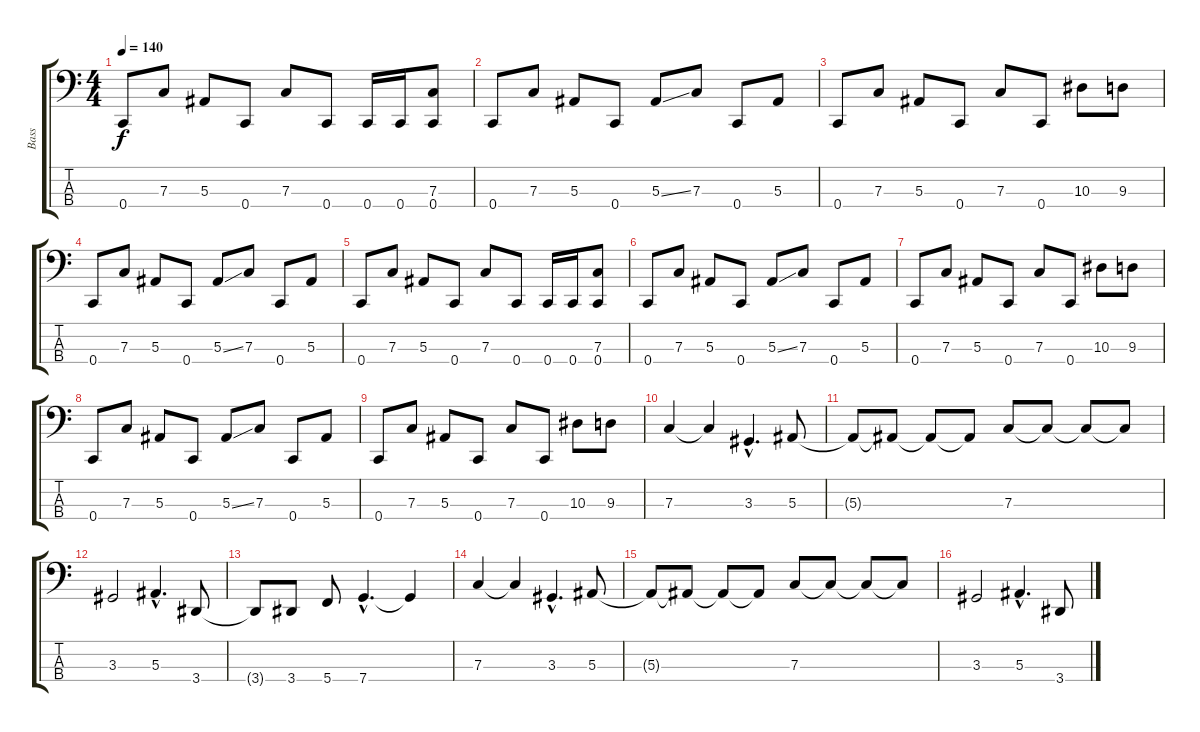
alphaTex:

\track ("Bass" "Bass") {instrument electricbasspick}
\staff {score tabs}
\tuning (Eb2 Bb1 F1 C1) {hide}
\ts (4 4)
\tempo 140
\clef f4
\ks c
0.4.8{dy f} 7.3.8 5.3.8 0.4.8 7.3.8 0.4.8 0.4.16 0.4.16 (7.3 0.4).8 |
0.4.8 7.3.8 5.3.8 0.4.8 5.3{ss}.8 7.3.8 0.4.8 5.3.8 |
0.4.8 7.3.8 5.3.8 0.4.8 7.3.8 0.4.8 10.3.8 9.3.8 |
0.4.8 7.3.8 5.3.8 0.4.8 5.3{ss}.8 7.3.8 0.4.8 5.3.8 |
0.4.8 7.3.8 5.3.8 0.4.8 7.3.8 0.4.8 0.4.16 0.4.16 (7.3 0.4).8 |
0.4.8 7.3.8 5.3.8 0.4.8 5.3{ss}.8 7.3.8 0.4.8 5.3.8 |
0.4.8 7.3.8 5.3.8 0.4.8 7.3.8 0.4.8 10.3.8 9.3.8 |
0.4.8 7.3.8 5.3.8 0.4.8 5.3{ss}.8 7.3.8 0.4.8 5.3.8 |
0.4.8 7.3.8 5.3.8 0.4.8 7.3.8 0.4.8 10.3.8 9.3.8 |
7.3.4{volume 7} 7.3{t}.4 3.3{hac}.4{d} 5.3.8 |
5.3{t}.8 5.3{t}.8 5.3{t}.8 5.3{t}.8 7.3.8 7.3{t}.8 7.3{t}.8 7.3{t}.8 |
3.3.2 5.3{hac}.4{d} 3.4.8 |
3.4{t}.8 3.4.8 5.4.8 7.4{hac}.4{d} 7.4{t}.4 |
7.3.4 7.3{t}.4 3.3{hac}.4{d} 5.3.8 |
5.3{t}.8 5.3{t}.8 5.3{t}.8 5.3{t}.8 7.3.8 7.3{t}.8 7.3{t}.8 7.3{t}.8 |
3.3.2 5.3{hac}.4{d} 3.4.8
